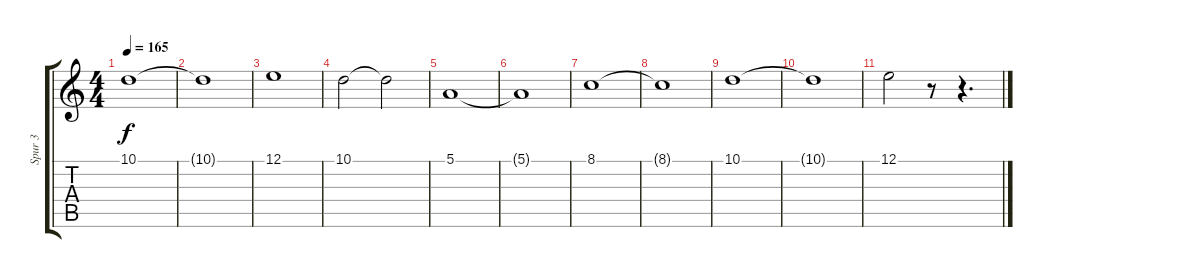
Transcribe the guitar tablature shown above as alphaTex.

\track ("Spur 3" "Spur 3") {instrument pad4choir}
\staff {score tabs}
\tuning (E4 B3 G3 D3 A2 E2) {hide}
\ts (4 4)
\tempo 165
\clef g2
\ks c
10.1.1{dy f} |
10.1{t}.1 |
12.1.1 |
10.1.2 10.1{t}.2 |
5.1.1 |
5.1{t}.1 |
8.1.1 |
8.1{t}.1 |
10.1.1 |
10.1{t}.1 |
12.1.2 r.8 r.4{d}
